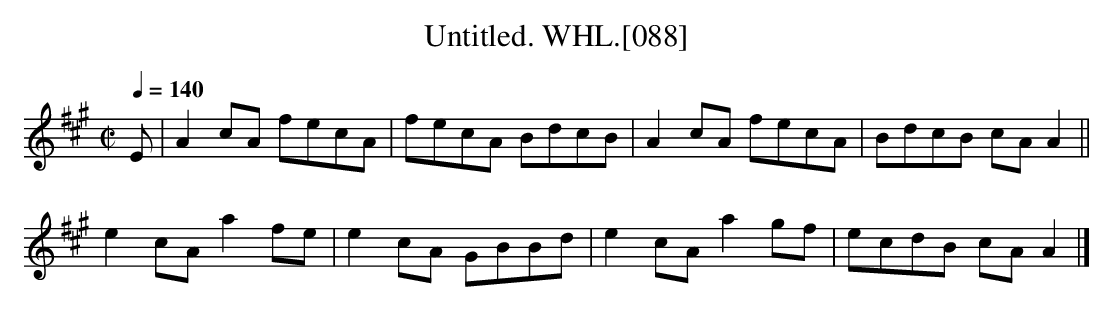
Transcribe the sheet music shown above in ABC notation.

X:1
T:Untitled. WHL.[088]
M:C|
L:1/8
Q:1/4=140
K:A
E|A2cA fecA|fecA BdcB|A2cA fecA|BdcB cAA2||
e2cA a2fe|e2cA GBBd|e2cA a2gf|ecdB cAA2|]
